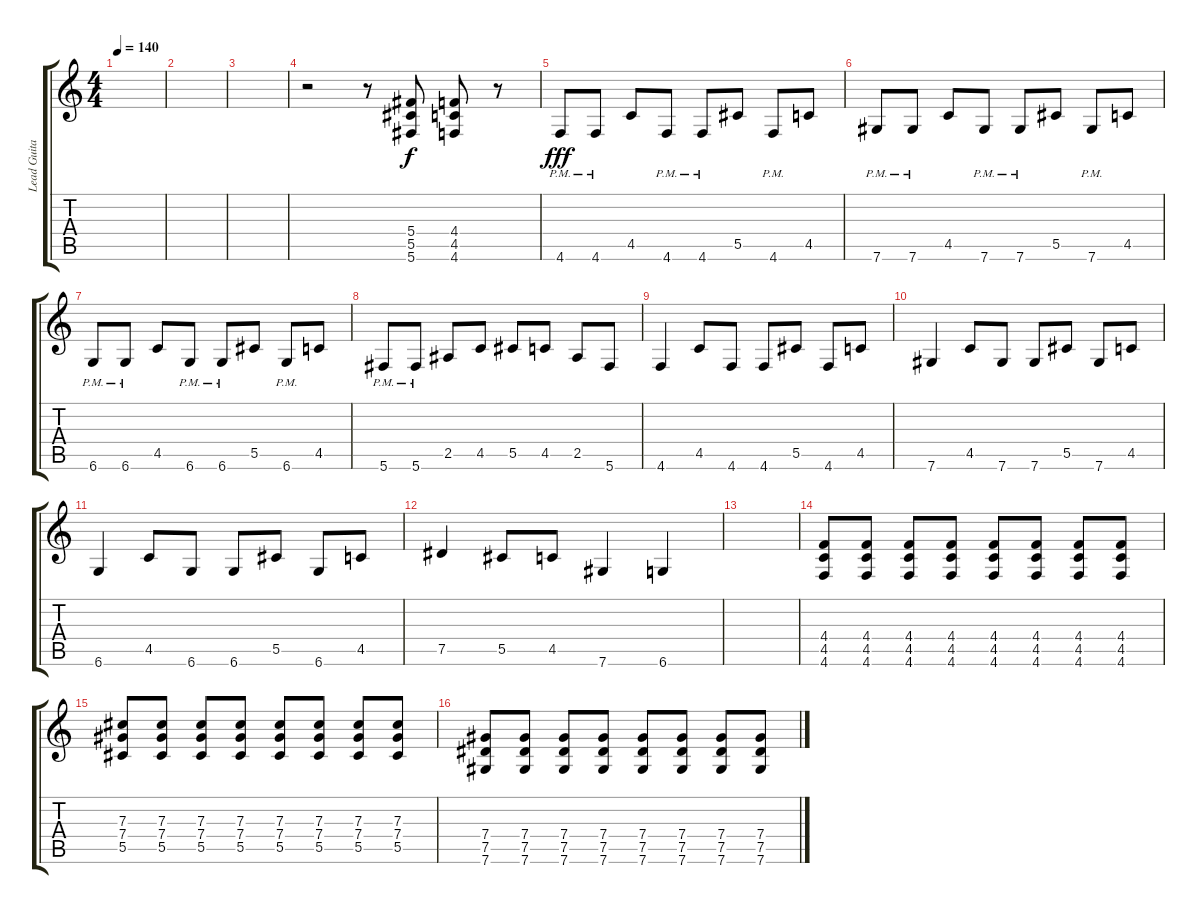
\track ("Lead Guitar" "Lead Guita") {instrument acousticguitarsteel}
\staff {score tabs}
\tuning (Eb4 Bb3 Gb3 Db3 Ab2 Db2) {hide}
\ts (4 4)
\tempo 140
\clef g2
\ks c
|
|
|
r.2 r.8 (5.4 5.5 5.6).8 (4.4 4.5 4.6).8 r.8 |
4.6{pm}.8{dy fff} 4.6{pm}.8 4.5.8 4.6{pm}.8 4.6{pm}.8 5.5.8 4.6{pm}.8 4.5.8 |
7.6{pm}.8 7.6{pm}.8 4.5.8 7.6{pm}.8 7.6{pm}.8 5.5.8 7.6{pm}.8 4.5.8 |
6.6{pm}.8 6.6{pm}.8 4.5.8 6.6{pm}.8 6.6{pm}.8 5.5.8 6.6{pm}.8 4.5.8 |
5.6{pm}.8 5.6{pm}.8 2.5.8 4.5.8 5.5.8 4.5.8 2.5.8 5.6.8 |
4.6.4 4.5.8 4.6.8 4.6.8 5.5.8 4.6.8 4.5.8 |
7.6.4 4.5.8 7.6.8 7.6.8 5.5.8 7.6.8 4.5.8 |
6.6.4 4.5.8 6.6.8 6.6.8 5.5.8 6.6.8 4.5.8 |
7.5.4 5.5.8 4.5.8 7.6.4 6.6.4 |
|
(4.4 4.5 4.6).8 (4.4 4.5 4.6).8 (4.4 4.5 4.6).8 (4.4 4.5 4.6).8 (4.4 4.5 4.6).8 (4.4 4.5 4.6).8 (4.4 4.5 4.6).8 (4.4 4.5 4.6).8 |
(7.3 7.4 5.5).8 (7.3 7.4 5.5).8 (7.3 7.4 5.5).8 (7.3 7.4 5.5).8 (7.3 7.4 5.5).8 (7.3 7.4 5.5).8 (7.3 7.4 5.5).8 (7.3 7.4 5.5).8 |
(7.4 7.5 7.6).8 (7.4 7.5 7.6).8 (7.4 7.5 7.6).8 (7.4 7.5 7.6).8 (7.4 7.5 7.6).8 (7.4 7.5 7.6).8 (7.4 7.5 7.6).8 (7.4 7.5 7.6).8
